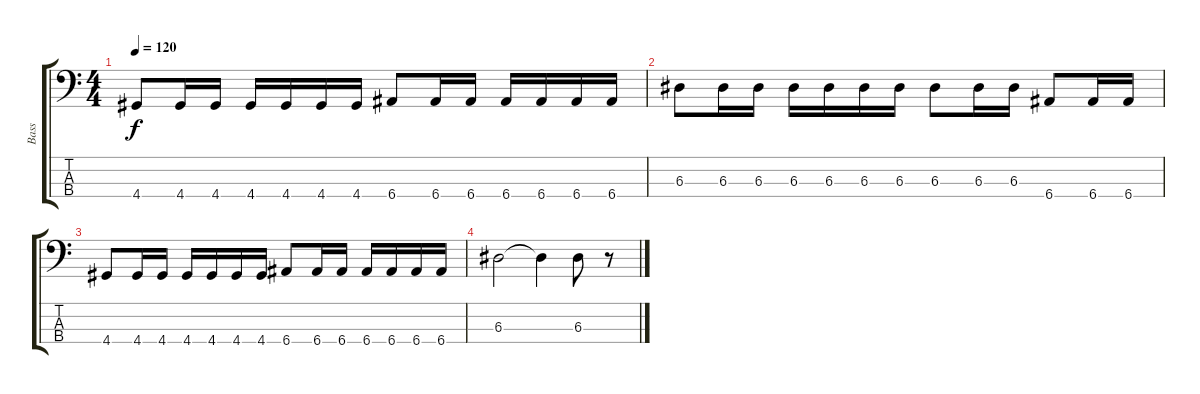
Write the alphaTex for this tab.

\track ("Bass" "Bass") {instrument electricbasspick}
\staff {score tabs}
\tuning (G2 D2 A1 E1) {hide}
\ts (4 4)
\tempo 120
\clef f4
\ks c
4.4.8{dy f} 4.4.16 4.4.16 4.4.16 4.4.16 4.4.16 4.4.16 6.4.8 6.4.16 6.4.16 6.4.16 6.4.16 6.4.16 6.4.16 |
6.3.8 6.3.16 6.3.16 6.3.16 6.3.16 6.3.16 6.3.16 6.3.8 6.3.16 6.3.16 6.4.8 6.4.16 6.4.16 |
4.4.8 4.4.16 4.4.16 4.4.16 4.4.16 4.4.16 4.4.16 6.4.8 6.4.16 6.4.16 6.4.16 6.4.16 6.4.16 6.4.16 |
6.3.2 6.3{t}.4 6.3.8 r.8
